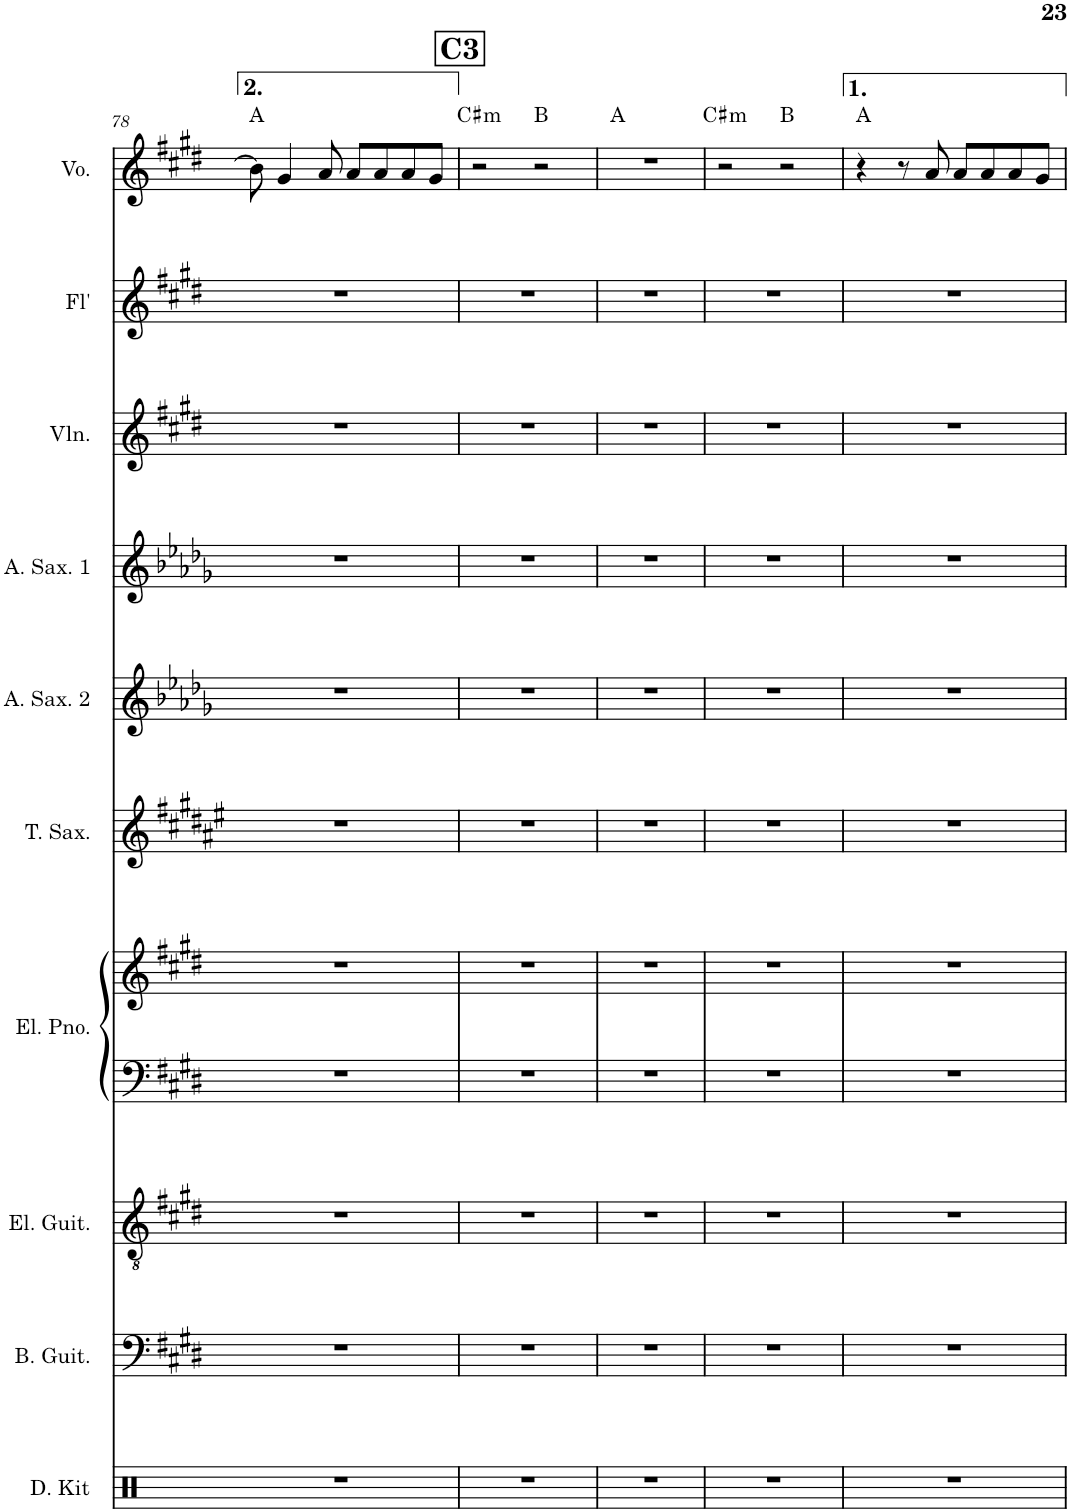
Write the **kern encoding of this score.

**kern	**kern	**kern	**kern	**kern	**kern	**kern	**kern	**kern	**kern	**kern	**harte
*part10	*part9	*part8	*part7	*part7	*part6	*part5	*part4	*part3	*part2	*part1	*part1
*staff11	*staff10	*staff9	*staff8	*staff7	*staff6	*staff5	*staff4	*staff3	*staff2	*staff1	*
*I"Drum Kit	*I"Bass Guitar	*I"Electric Guitar	*I"Electric Piano	*	*I"Tenor Saxophone	*I"Alto Saxophone 2	*I"Alto Saxophone 1	*I"Violin	*I"Flute	*I"Voice	*
*I'D. Kit	*I'B. Guit.	*I'El. Guit.	*I'El. Pno.	*	*I'T. Sax.	*I'A. Sax. 2	*I'A. Sax. 1	*I'Vln.	*I'Fl'	*I'Vo.	*
!!LO:PB:g=z
*clefX	*clefF4	*clefGv2	*clefF4	*clefG2	*clefG2	*clefG2	*clefG2	*clefG2	*clefG2	*clefG2	*
*	*Trd7c12	*	*	*	*Trd8c14	*Trd5c9	*Trd5c9	*	*	*	*
*k[]	*k[f#c#g#d#]	*k[f#c#g#d#]	*k[f#c#g#d#]	*k[f#c#g#d#]	*k[f#c#g#d#a#e#]	*k[b-e-a-d-g-]	*k[b-e-a-d-g-]	*k[f#c#g#d#]	*k[f#c#g#d#]	*k[f#c#g#d#]	*
*M4/4	*M4/4	*M4/4	*M4/4	*M4/4	*M4/4	*M4/4	*M4/4	*M4/4	*M4/4	*M4/4	*
=78	=78	=78	=78	=78	=78	=78	=78	=78	=78	=78	=78
1r	1r	1r	1r	1r	1r	1r	1r	1r	1r	8b\]	A:maj
.	.	.	.	.	.	.	.	.	.	4g#/	.
.	.	.	.	.	.	.	.	.	.	8a/	.
.	.	.	.	.	.	.	.	.	.	8a/L	.
.	.	.	.	.	.	.	.	.	.	8a/	.
.	.	.	.	.	.	.	.	.	.	8a/	.
.	.	.	.	.	.	.	.	.	.	8g#/J	.
!!LO:REH:place=s1:a:B:cj:fs=14:t=C3
=79	=79	=79	=79	=79	=79	=79	=79	=79	=79	=79	=79
!	!	!	!	!	!	!	!	!	!	!	!LO:H:kt=m
1r	1r	1r	1r	1r	1r	1r	1r	1r	1r	2r	C#:min
.	.	.	.	.	.	.	.	.	.	2r	B:maj
=80	=80	=80	=80	=80	=80	=80	=80	=80	=80	=80	=80
1r	1r	1r	1r	1r	1r	1r	1r	1r	1r	1r	A:maj
=81	=81	=81	=81	=81	=81	=81	=81	=81	=81	=81	=81
!	!	!	!	!	!	!	!	!	!	!	!LO:H:kt=m
1r	1r	1r	1r	1r	1r	1r	1r	1r	1r	2r	C#:min
.	.	.	.	.	.	.	.	.	.	2r	B:maj
=82	=82	=82	=82	=82	=82	=82	=82	=82	=82	=82	=82
1r	1r	1r	1r	1r	1r	1r	1r	1r	1r	4r	A:maj
.	.	.	.	.	.	.	.	.	.	8r	.
.	.	.	.	.	.	.	.	.	.	8a/	.
.	.	.	.	.	.	.	.	.	.	8a/L	.
.	.	.	.	.	.	.	.	.	.	8a/	.
.	.	.	.	.	.	.	.	.	.	8a/	.
.	.	.	.	.	.	.	.	.	.	8g#/J	.
=	=	=	=	=	=	=	=	=	=	=	=
*-	*-	*-	*-	*-	*-	*-	*-	*-	*-	*-	*-
